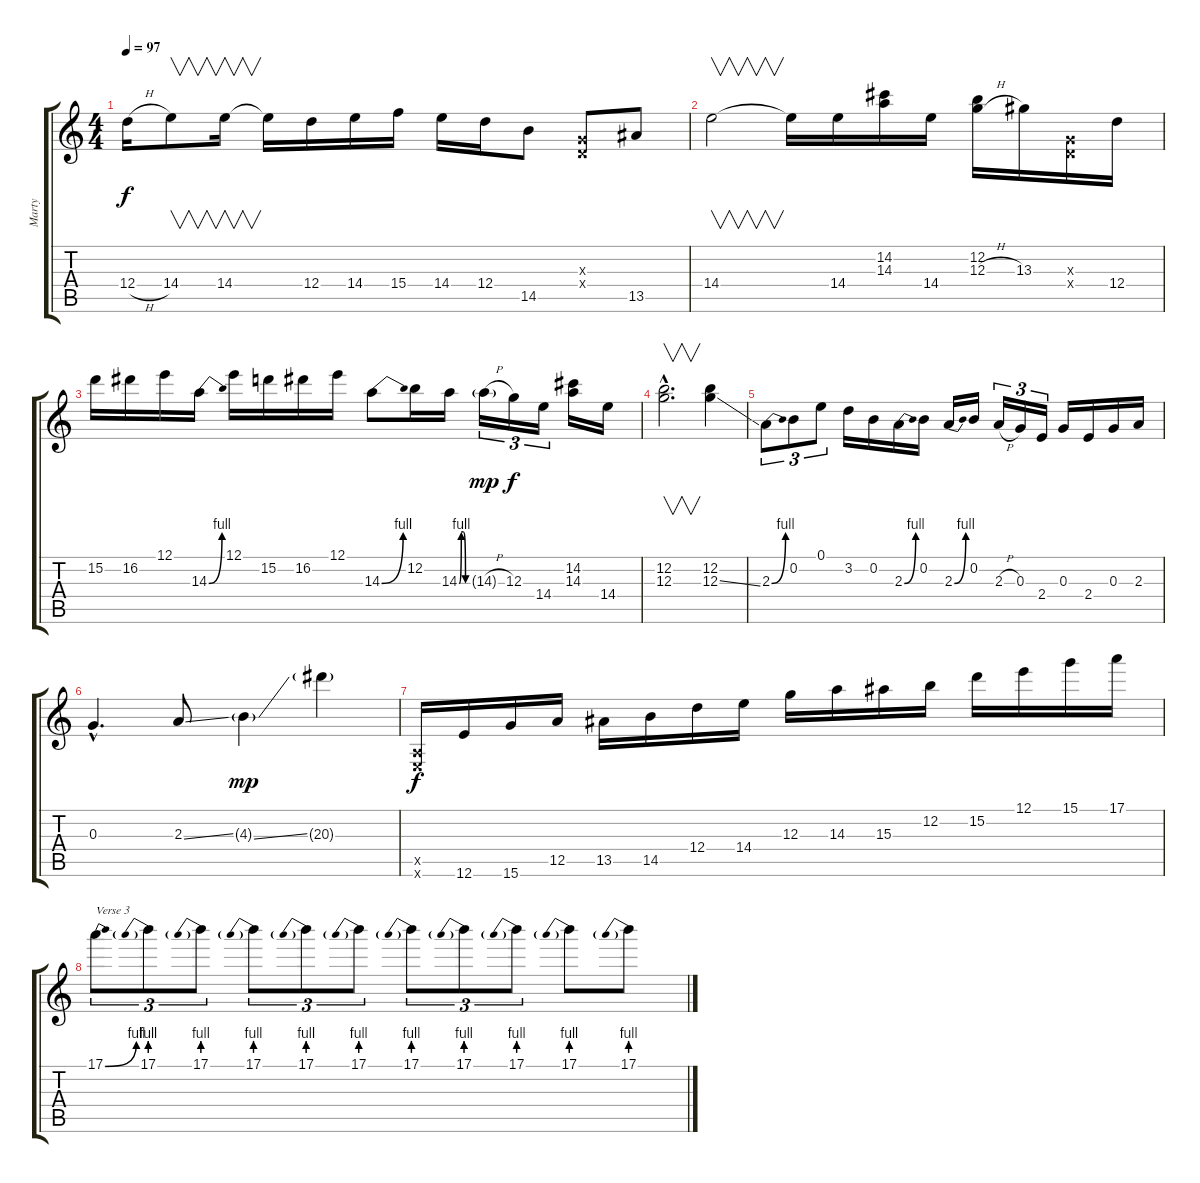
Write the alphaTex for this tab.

\track ("Marty " "Marty ") {instrument distortionguitar}
\staff {score tabs}
\tuning (E4 B3 G3 D3 A2 E2) {hide}
\ts (4 4)
\tempo 97
\clef g2
\ks c
12.4{h}.16{dy f} 14.4.8{v} 14.4.16{v} 14.4{t}.16 12.4.16 14.4.16 15.4.16 14.4.16 12.4.16 14.5.8 (0.3{x} 0.4{x}).8 13.5.8 |
14.4.2{v} 14.4{t}.16 14.4.16 (14.2 14.3).16 14.4.16 (12.2 12.3{h}).16 13.3.16 (0.3{x} 0.4{x}).16 12.4.16 |
15.2.16 16.2.16 12.1.16 14.3{be (bend 0 0 60 4)}.16 12.1.16 15.2.16 16.2.16 12.1.16 14.3{be (bend 0 0 60 4)}.8 12.2.16 14.3{be (custom 0 0 15 4 30 4 45 0 60 0)}.16 14.3{h g}.16{tu (3 2) dy mp} 12.3.16{tu (3 2) dy f} 14.4.16{tu (3 2)} (14.2 14.3).16 14.4.16 |
(12.2{hac} 12.3{hac}).2{v d} (12.2 12.3{ss}).4 |
2.3{be (bend 0 0 60 4)}.8{tu (3 2)} 0.2.8{tu (3 2)} 0.1.8{tu (3 2)} 3.2.16 0.2.16 2.3{be (bend 0 0 60 4)}.16 0.2.16 2.3{be (bend 0 0 60 4)}.16 0.2.16 2.3{h}.16{tu (3 2)} 0.3.16{tu (3 2)} 2.4.16{tu (3 2)} 0.3.16 2.4.16 0.3.16 2.3.16 |
0.3{hac}.4{d} 2.3{ss}.8 4.3{ss g}.4{dy mp} 20.3{g}.4 |
(0.5{x} 0.6{x}).16{dy f} 12.6.16 15.6.16 12.5.16 13.5.16 14.5.16 12.4.16 14.4.16 12.3.16 14.3.16 15.3.16 12.2.16 15.2.16 12.1.16 15.1.16 17.1.16 |
17.1{be (bend 0 0 60 4)}.8{tu (3 2) txt "Verse 3"} 17.1{be (prebend 0 4 60 4)}.8{tu (3 2)} 17.1{be (prebend 0 4 60 4)}.8{tu (3 2)} 17.1{be (prebend 0 4 60 4)}.8{tu (3 2)} 17.1{be (prebend 0 4 60 4)}.8{tu (3 2)} 17.1{be (prebend 0 4 60 4)}.8{tu (3 2)} 17.1{be (prebend 0 4 60 4)}.8{tu (3 2)} 17.1{be (prebend 0 4 60 4)}.8{tu (3 2)} 17.1{be (prebend 0 4 60 4)}.8{tu (3 2)} 17.1{be (prebend 0 4 60 4)}.8 17.1{be (prebend 0 4 60 4)}.8
